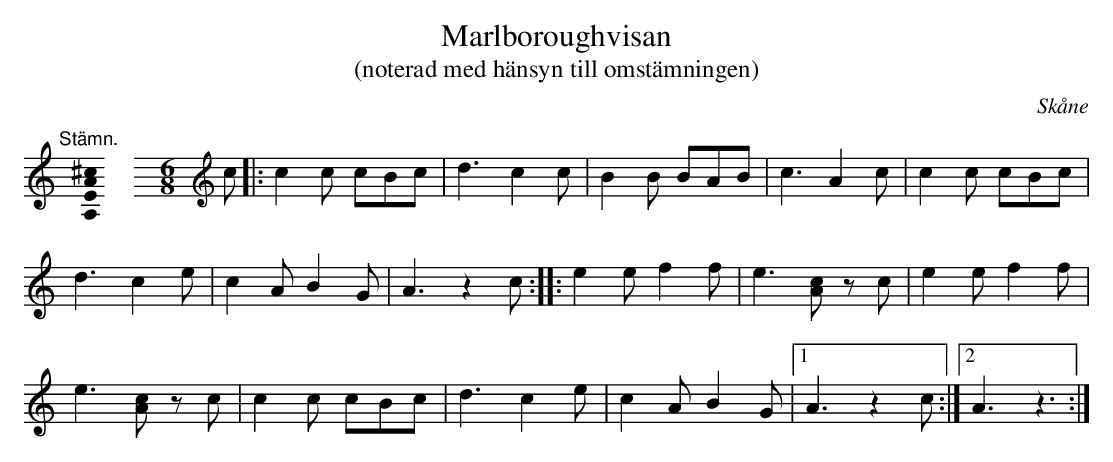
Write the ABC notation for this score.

X:1
T:Marlboroughvisan
T:(noterad med hänsyn till omstämningen)
O:Skåne
U:o=+open+
M:none
K:C
"@-20,30 Stämn."[A,EA^c]0 \
[M:6/8]\
[K:C clef=treble]\
c |: c2 c cBc | d3 c2 c | B2 B BAB | c3 A2 c | c2 c cBc |
d3 c2 e | c2 A B2 G | A3 z2 c :: e2 e f2 f | e3 [cA]z c | e2 e f2 f |
e3 [cA]z c | c2 c cBc | d3 c2 e | c2 A B2 G |1 A3 z2 c :|2 A3 z3 :|
